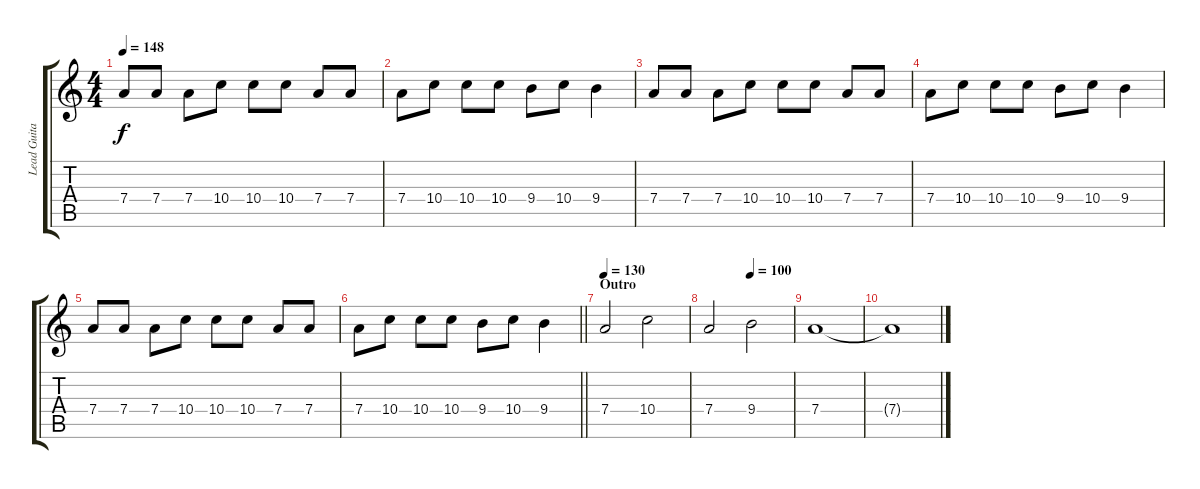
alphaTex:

\track ("Lead Guitar" "Lead Guita") {instrument distortionguitar}
\staff {score tabs}
\tuning (E4 B3 G3 D3 A2 E2) {hide}
\ts (4 4)
\tempo 148
\clef g2
\ks c
7.4.8{dy f volume 16 balance 8} 7.4.8 7.4.8 10.4.8 10.4.8 10.4.8 7.4.8 7.4.8 |
7.4.8 10.4.8 10.4.8 10.4.8 9.4.8 10.4.8 9.4.4 |
7.4.8{volume 16 balance 8} 7.4.8 7.4.8 10.4.8 10.4.8 10.4.8 7.4.8 7.4.8 |
7.4.8 10.4.8 10.4.8 10.4.8 9.4.8 10.4.8 9.4.4 |
7.4.8{volume 16 balance 8} 7.4.8 7.4.8 10.4.8 10.4.8 10.4.8 7.4.8 7.4.8 |
\barLineRight lightlight
7.4.8 10.4.8 10.4.8 10.4.8 9.4.8 10.4.8 9.4.4 |
\section ("" "Outro")
\tempo 130
7.4.2 10.4.2 |
\tempo (100 0.5)
7.4.2 9.4.2 |
7.4.1 |
7.4{t}.1
